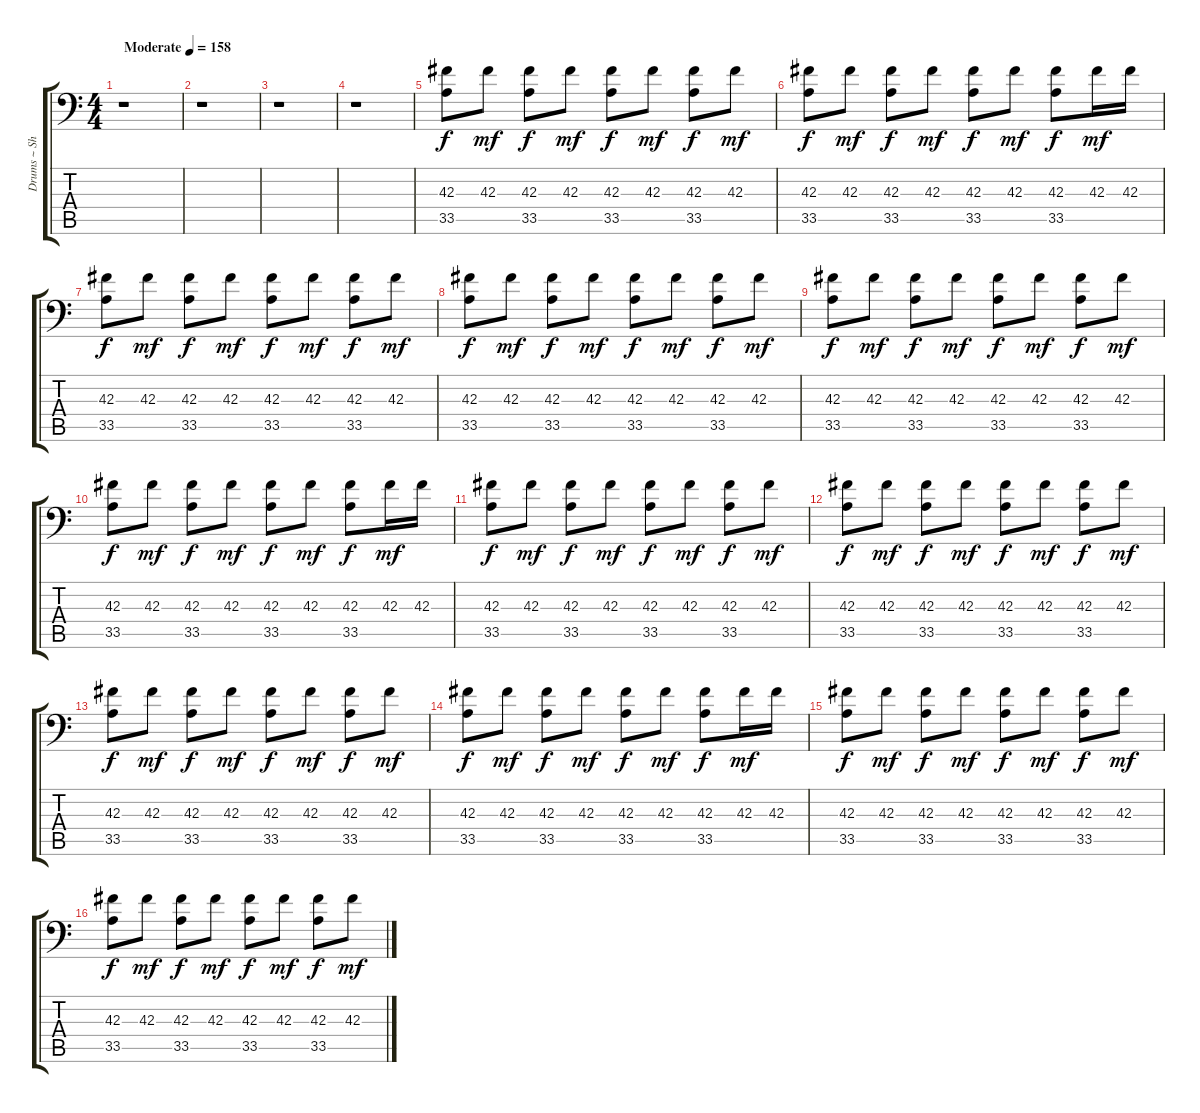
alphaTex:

\track ("Drums ~ Shannon" "Drums ~ Sh") {instrument acousticgrandpiano}
\staff {score tabs}
\tuning (C-1 C-1 C-1 C-1 C-1 C-1) {hide}
\ts (4 4)
\tempo (158 "Moderate")
\clef f4
\ks c
r.1{dy f instrument acousticgrandpiano} |
r.1 |
r.1 |
r.1 |
(42.3 33.5).8 42.3.8{dy mf} (42.3 33.5).8{dy f} 42.3.8{dy mf} (42.3 33.5).8{dy f} 42.3.8{dy mf} (42.3 33.5).8{dy f} 42.3.8{dy mf} |
(42.3 33.5).8{dy f} 42.3.8{dy mf} (42.3 33.5).8{dy f} 42.3.8{dy mf} (42.3 33.5).8{dy f} 42.3.8{dy mf} (42.3 33.5).8{dy f} 42.3.16{dy mf} 42.3.16 |
(42.3 33.5).8{dy f} 42.3.8{dy mf} (42.3 33.5).8{dy f} 42.3.8{dy mf} (42.3 33.5).8{dy f} 42.3.8{dy mf} (42.3 33.5).8{dy f} 42.3.8{dy mf} |
(42.3 33.5).8{dy f} 42.3.8{dy mf} (42.3 33.5).8{dy f} 42.3.8{dy mf} (42.3 33.5).8{dy f} 42.3.8{dy mf} (42.3 33.5).8{dy f} 42.3.8{dy mf} |
(42.3 33.5).8{dy f} 42.3.8{dy mf} (42.3 33.5).8{dy f} 42.3.8{dy mf} (42.3 33.5).8{dy f} 42.3.8{dy mf} (42.3 33.5).8{dy f} 42.3.8{dy mf} |
(42.3 33.5).8{dy f} 42.3.8{dy mf} (42.3 33.5).8{dy f} 42.3.8{dy mf} (42.3 33.5).8{dy f} 42.3.8{dy mf} (42.3 33.5).8{dy f} 42.3.16{dy mf} 42.3.16 |
(42.3 33.5).8{dy f} 42.3.8{dy mf} (42.3 33.5).8{dy f} 42.3.8{dy mf} (42.3 33.5).8{dy f} 42.3.8{dy mf} (42.3 33.5).8{dy f} 42.3.8{dy mf} |
(42.3 33.5).8{dy f} 42.3.8{dy mf} (42.3 33.5).8{dy f} 42.3.8{dy mf} (42.3 33.5).8{dy f} 42.3.8{dy mf} (42.3 33.5).8{dy f} 42.3.8{dy mf} |
(42.3 33.5).8{dy f} 42.3.8{dy mf} (42.3 33.5).8{dy f} 42.3.8{dy mf} (42.3 33.5).8{dy f} 42.3.8{dy mf} (42.3 33.5).8{dy f} 42.3.8{dy mf} |
(42.3 33.5).8{dy f} 42.3.8{dy mf} (42.3 33.5).8{dy f} 42.3.8{dy mf} (42.3 33.5).8{dy f} 42.3.8{dy mf} (42.3 33.5).8{dy f} 42.3.16{dy mf} 42.3.16 |
(42.3 33.5).8{dy f} 42.3.8{dy mf} (42.3 33.5).8{dy f} 42.3.8{dy mf} (42.3 33.5).8{dy f} 42.3.8{dy mf} (42.3 33.5).8{dy f} 42.3.8{dy mf} |
(42.3 33.5).8{dy f} 42.3.8{dy mf} (42.3 33.5).8{dy f} 42.3.8{dy mf} (42.3 33.5).8{dy f} 42.3.8{dy mf} (42.3 33.5).8{dy f} 42.3.8{dy mf}
